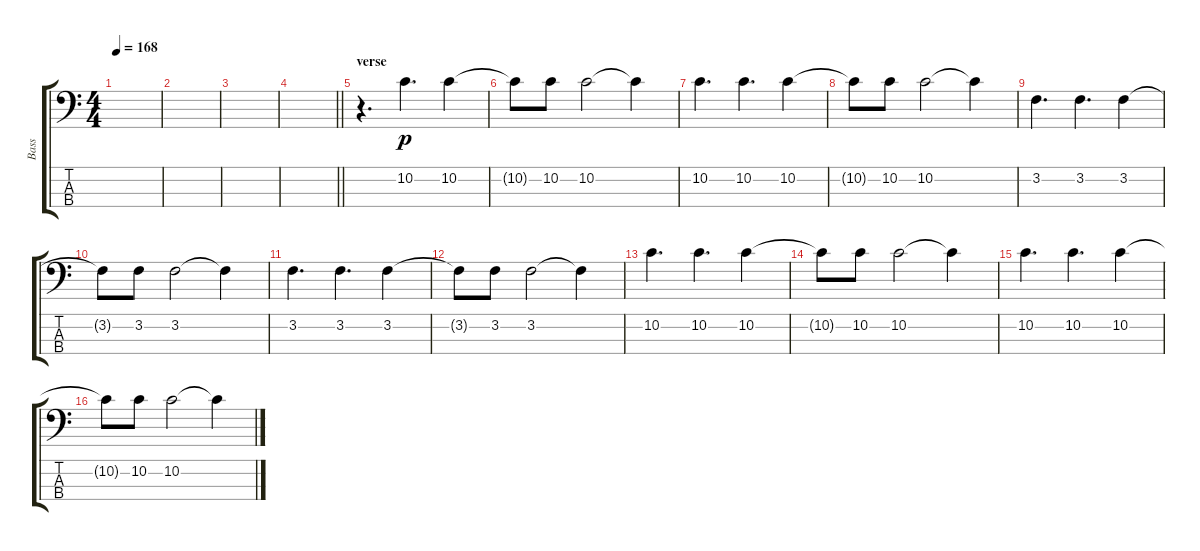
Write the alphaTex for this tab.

\track ("Bass" "Bass") {instrument electricbassfinger}
\staff {score tabs}
\tuning (G2 D2 A1 E1) {hide}
\ts (4 4)
\tempo 168
\clef f4
\ks c
|
|
|
\barLineRight lightlight
|
\section ("" "verse")
r.4{d} 10.2.4{d dy p} 10.2.4 |
10.2{t}.8 10.2.8 10.2.2 10.2{t}.4 |
10.2.4{d} 10.2.4{d} 10.2.4 |
10.2{t}.8 10.2.8 10.2.2 10.2{t}.4 |
3.2.4{d} 3.2.4{d} 3.2.4 |
3.2{t}.8 3.2.8 3.2.2 3.2{t}.4 |
3.2.4{d} 3.2.4{d} 3.2.4 |
3.2{t}.8 3.2.8 3.2.2 3.2{t}.4 |
10.2.4{d} 10.2.4{d} 10.2.4 |
10.2{t}.8 10.2.8 10.2.2 10.2{t}.4 |
10.2.4{d} 10.2.4{d} 10.2.4 |
10.2{t}.8 10.2.8 10.2.2 10.2{t}.4
